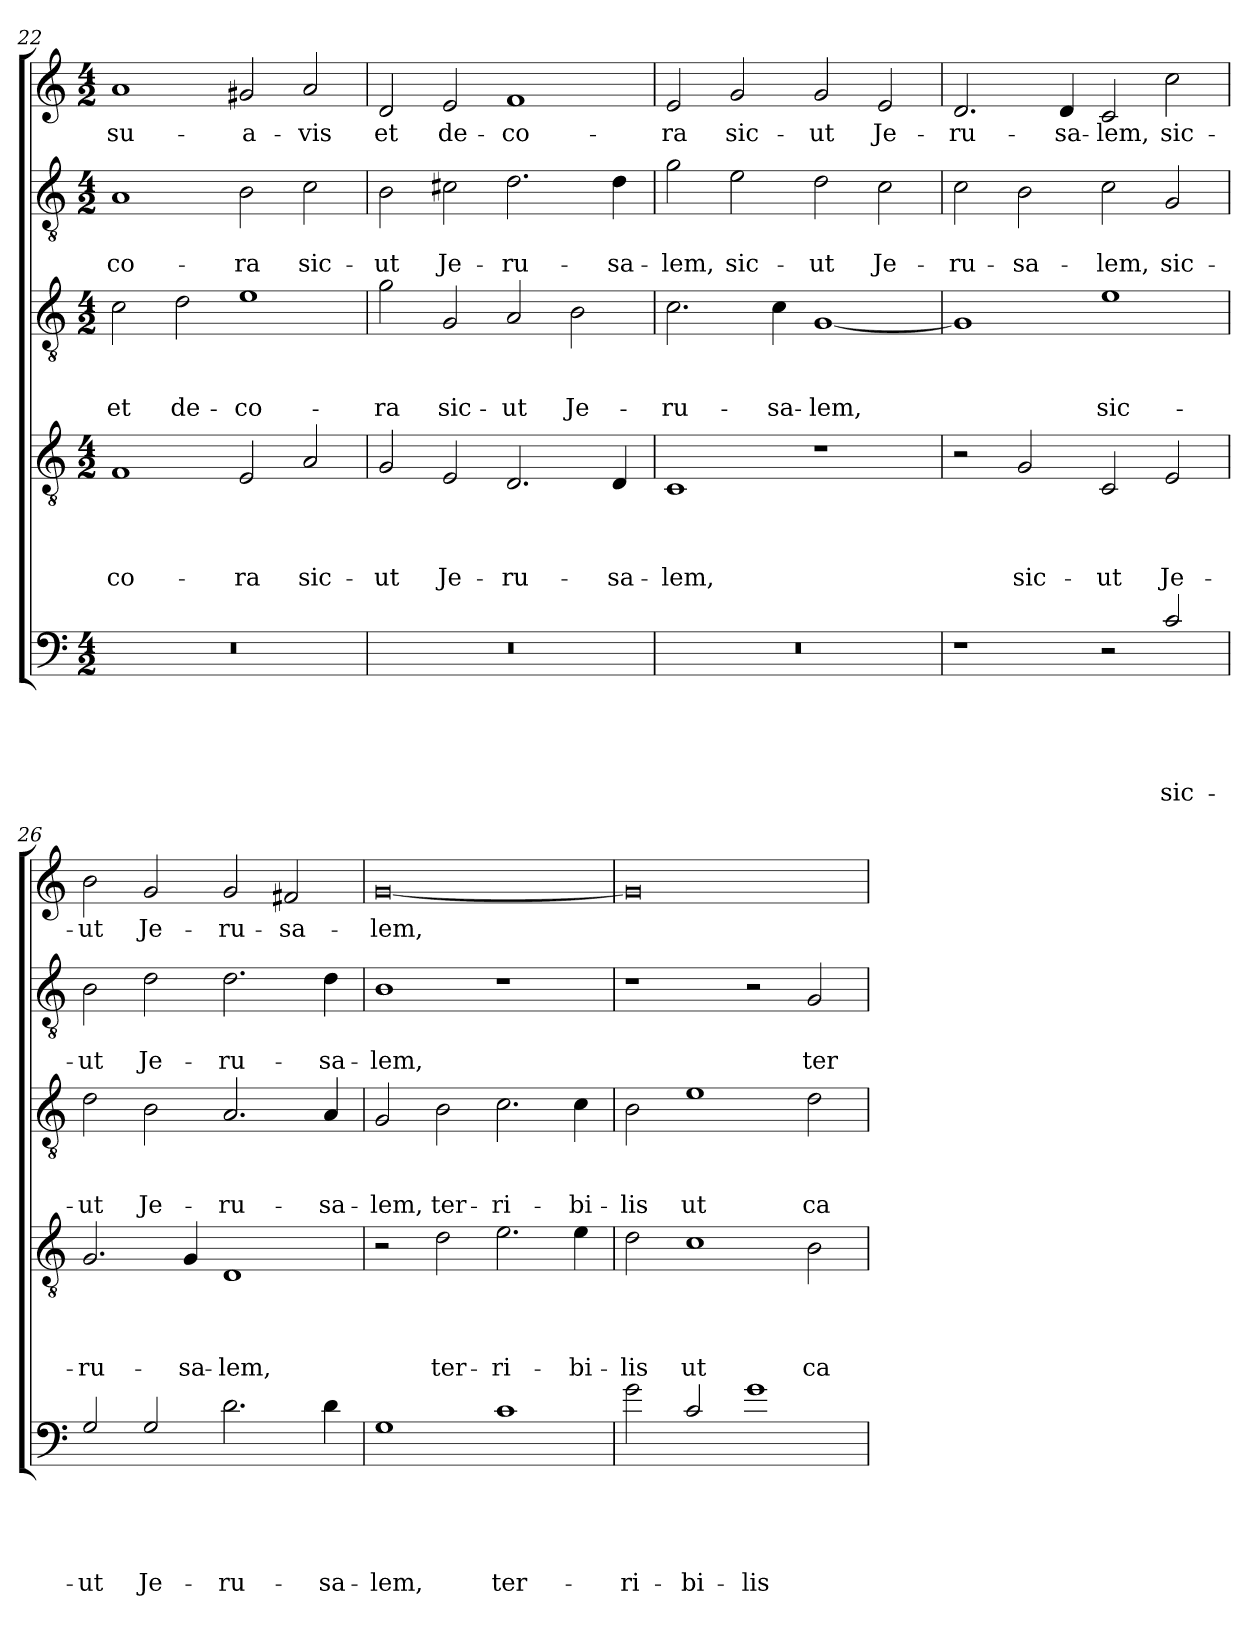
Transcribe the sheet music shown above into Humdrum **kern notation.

**kern	**text	**text	**text	**text	**text	**kern	**text	**text	**text	**text	**kern	**text	**text	**text	**kern	**text	**text	**kern	**text
*part5	*part5	*part5	*part5	*part5	*part5	*part4	*part4	*part4	*part4	*part4	*part3	*part3	*part3	*part3	*part2	*part2	*part2	*part1	*part1
*staff5	*staff5	*staff5	*staff5	*staff5	*staff5	*staff4	*staff4	*staff4	*staff4	*staff4	*staff3	*staff3	*staff3	*staff3	*staff2	*staff2	*staff2	*staff1	*staff1
*clefF4	*	*	*	*	*	*clefGv2	*	*	*	*	*clefGv2	*	*	*	*clefGv2	*	*	*clefG2	*
*ITrd8c14	*	*	*	*	*	*	*	*	*	*	*	*	*	*	*	*	*	*	*
*k[]	*	*	*	*	*	*k[]	*	*	*	*	*k[]	*	*	*	*k[]	*	*	*k[]	*
*C:	*	*	*	*	*	*C:	*	*	*	*	*C:	*	*	*	*C:	*	*	*C:	*
*M4/2	*	*	*	*	*	*M4/2	*	*	*	*	*M4/2	*	*	*	*M4/2	*	*	*M4/2	*
=22	=22	=22	=22	=22	=22	=22	=22	=22	=22	=22	=22	=22	=22	=22	=22	=22	=22	=22	=22
!	!	!	!	!	!	!	!	!	!	!LO:LY:b	!	!	!	!LO:LY:b	!	!	!LO:LY:b	!	!LO:LY:b
0r	.	.	.	.	.	1F	.	.	.	-co-	2c\	.	.	et	1A	.	-co-	1a	su-
!	!	!	!	!	!	!	!	!	!	!	!	!	!	!LO:LY:b	!	!	!	!	!
.	.	.	.	.	.	.	.	.	.	.	2d\	.	.	de-	.	.	.	.	.
!	!	!	!	!	!	!	!	!	!	!LO:LY:b	!	!	!	!LO:LY:b	!	!	!LO:LY:b	!	!LO:LY:b
.	.	.	.	.	.	2E/	.	.	.	-ra	1e	.	.	-co-	2B\	.	-ra	2g#X/	-a-
!	!	!	!	!	!	!	!	!	!	!LO:LY:b	!	!	!	!	!	!	!LO:LY:b	!	!LO:LY:b
.	.	.	.	.	.	2A/	.	.	.	sic-	.	.	.	.	2c\	.	sic-	2a/	-vis
=23	=23	=23	=23	=23	=23	=23	=23	=23	=23	=23	=23	=23	=23	=23	=23	=23	=23	=23	=23
!	!	!	!	!	!	!	!	!	!	!LO:LY:b	!	!	!	!LO:LY:b	!	!	!LO:LY:b	!	!LO:LY:b
0r	.	.	.	.	.	2G/	.	.	.	-ut	2g\	.	.	-ra	2B\	.	-ut	2d/	et
!	!	!	!	!	!	!	!	!	!	!LO:LY:b	!	!	!	!LO:LY:b	!	!	!LO:LY:b	!	!LO:LY:b
.	.	.	.	.	.	2E/	.	.	.	Je-	2G/	.	.	sic-	2c#X\	.	Je-	2e/	de-
!	!	!	!	!	!	!	!	!	!	!LO:LY:b	!	!	!	!LO:LY:b	!	!	!LO:LY:b	!	!LO:LY:b
.	.	.	.	.	.	2.D/	.	.	.	-ru-	2A/	.	.	-ut	2.d\	.	-ru-	1f	-co-
!	!	!	!	!	!	!	!	!	!	!	!	!	!	!LO:LY:b	!	!	!	!	!
.	.	.	.	.	.	.	.	.	.	.	2B\	.	.	Je-	.	.	.	.	.
!	!	!	!	!	!	!	!	!	!	!LO:LY:b	!	!	!	!	!	!	!LO:LY:b	!	!
.	.	.	.	.	.	4D/	.	.	.	-sa-	.	.	.	.	4d\	.	-sa-	.	.
=24	=24	=24	=24	=24	=24	=24	=24	=24	=24	=24	=24	=24	=24	=24	=24	=24	=24	=24	=24
!	!	!	!	!	!	!	!	!	!	!LO:LY:b	!	!	!	!LO:LY:b	!	!	!LO:LY:b	!	!LO:LY:b
0r	.	.	.	.	.	1C	.	.	.	-lem,	2.c\	.	.	-ru-	2g\	.	-lem,	2e/	-ra
!	!	!	!	!	!	!	!	!	!	!	!	!	!	!	!	!	!LO:LY:b	!	!LO:LY:b
.	.	.	.	.	.	.	.	.	.	.	.	.	.	.	2e\	.	sic-	2g/	sic-
!	!	!	!	!	!	!	!	!	!	!	!	!	!	!LO:LY:b	!	!	!	!	!
.	.	.	.	.	.	.	.	.	.	.	4c\	.	.	-sa-	.	.	.	.	.
!	!	!	!	!	!	!	!	!	!	!	!	!	!	!LO:LY:b	!	!	!LO:LY:b	!	!LO:LY:b
.	.	.	.	.	.	1r	.	.	.	.	[1G	.	.	-lem,	2d\	.	-ut	2g/	-ut
!	!	!	!	!	!	!	!	!	!	!	!	!	!	!	!	!	!LO:LY:b	!	!LO:LY:b
.	.	.	.	.	.	.	.	.	.	.	.	.	.	.	2c\	.	Je-	2e/	Je-
!!LO:PB:g=z
=25	=25	=25	=25	=25	=25	=25	=25	=25	=25	=25	=25	=25	=25	=25	=25	=25	=25	=25	=25
!	!	!	!	!	!	!	!	!	!	!	!	!	!	!	!	!	!LO:LY:b	!	!LO:LY:b
1r	.	.	.	.	.	2r	.	.	.	.	1G]	.	.	.	2c\	.	-ru-	2.d/	-ru-
!	!	!	!	!	!	!	!	!	!	!LO:LY:b	!	!	!	!	!	!	!LO:LY:b	!	!
.	.	.	.	.	.	2G/	.	.	.	sic-	.	.	.	.	2B\	.	-sa-	.	.
!	!	!	!	!	!	!	!	!	!	!	!	!	!	!	!	!	!	!	!LO:LY:b
.	.	.	.	.	.	.	.	.	.	.	.	.	.	.	.	.	.	4d/	-sa-
!	!	!	!	!	!	!	!	!	!	!LO:LY:b	!	!	!	!LO:LY:b	!	!	!LO:LY:b	!	!LO:LY:b
2r	.	.	.	.	.	2C/	.	.	.	-ut	1e	.	.	sic-	2c\	.	-lem,	2c/	-lem,
!	!	!	!	!	!LO:LY:b	!	!	!	!	!LO:LY:b	!	!	!	!	!	!	!LO:LY:b	!	!LO:LY:b
2C/	.	.	.	.	sic-	2E/	.	.	.	Je-	.	.	.	.	2G/	.	sic-	2cc\	sic-
=26	=26	=26	=26	=26	=26	=26	=26	=26	=26	=26	=26	=26	=26	=26	=26	=26	=26	=26	=26
!	!	!	!	!	!LO:LY:b	!	!	!	!	!LO:LY:b	!	!	!	!LO:LY:b	!	!	!LO:LY:b	!	!LO:LY:b
2GG/	.	.	.	.	-ut	2.G/	.	.	.	-ru-	2d\	.	.	-ut	2B\	.	-ut	2b\	-ut
!	!	!	!	!	!LO:LY:b	!	!	!	!	!	!	!	!	!LO:LY:b	!	!	!LO:LY:b	!	!LO:LY:b
2GG/	.	.	.	.	Je-	.	.	.	.	.	2B\	.	.	Je-	2d\	.	Je-	2g/	Je-
!	!	!	!	!	!	!	!	!	!	!LO:LY:b	!	!	!	!	!	!	!	!	!
.	.	.	.	.	.	4G/	.	.	.	-sa-	.	.	.	.	.	.	.	.	.
!	!	!	!	!	!LO:LY:b	!	!	!	!	!LO:LY:b	!	!	!	!LO:LY:b	!	!	!LO:LY:b	!	!LO:LY:b
2.D\	.	.	.	.	-ru-	1D	.	.	.	-lem,	2.A/	.	.	-ru-	2.d\	.	-ru-	2g/	-ru-
!	!	!	!	!	!	!	!	!	!	!	!	!	!	!	!	!	!	!	!LO:LY:b
.	.	.	.	.	.	.	.	.	.	.	.	.	.	.	.	.	.	2f#X/	-sa-
!	!	!	!	!	!LO:LY:b	!	!	!	!	!	!	!	!	!LO:LY:b	!	!	!LO:LY:b	!	!
4D\	.	.	.	.	-sa-	.	.	.	.	.	4A/	.	.	-sa-	4d\	.	-sa-	.	.
=27	=27	=27	=27	=27	=27	=27	=27	=27	=27	=27	=27	=27	=27	=27	=27	=27	=27	=27	=27
!	!	!	!	!	!LO:LY:b	!	!	!	!	!	!	!	!	!LO:LY:b	!	!	!LO:LY:b	!	!LO:LY:b
1GG	.	.	.	.	-lem,	2r	.	.	.	.	2G/	.	.	-lem,	1B	.	-lem,	[0g	-lem,
!	!	!	!	!	!	!	!	!	!	!LO:LY:b	!	!	!	!LO:LY:b	!	!	!	!	!
.	.	.	.	.	.	2d\	.	.	.	ter-	2B\	.	.	ter-	.	.	.	.	.
!	!	!	!	!	!LO:LY:b	!	!	!	!	!LO:LY:b	!	!	!	!LO:LY:b	!	!	!	!	!
1C	.	.	.	.	ter-	2.e\	.	.	.	-ri-	2.c\	.	.	-ri-	1r	.	.	.	.
!	!	!	!	!	!	!	!	!	!	!LO:LY:b	!	!	!	!LO:LY:b	!	!	!	!	!
.	.	.	.	.	.	4e\	.	.	.	-bi-	4c\	.	.	-bi-	.	.	.	.	.
=28	=28	=28	=28	=28	=28	=28	=28	=28	=28	=28	=28	=28	=28	=28	=28	=28	=28	=28	=28
!	!	!	!	!	!LO:LY:b	!	!	!	!	!LO:LY:b	!	!	!	!LO:LY:b	!	!	!	!	!
2G\	.	.	.	.	-ri-	2d\	.	.	.	-lis	2B\	.	.	-lis	1r	.	.	0g]	.
!	!	!	!	!	!LO:LY:b	!	!	!	!	!LO:LY:b	!	!	!	!LO:LY:b	!	!	!	!	!
2C/	.	.	.	.	-bi-	1c	.	.	.	ut	1e	.	.	ut	.	.	.	.	.
!	!	!	!	!	!LO:LY:b	!	!	!	!	!	!	!	!	!	!	!	!	!	!
1G	.	.	.	.	-lis	.	.	.	.	.	.	.	.	.	2r	.	.	.	.
!	!	!	!	!	!	!	!	!	!	!LO:LY:b	!	!	!	!LO:LY:b	!	!	!LO:LY:b	!	!
.	.	.	.	.	.	2B\	.	.	.	ca-	2d\	.	.	ca-	2G/	.	ter-	.	.
=	=	=	=	=	=	=	=	=	=	=	=	=	=	=	=	=	=	=	=
*-	*-	*-	*-	*-	*-	*-	*-	*-	*-	*-	*-	*-	*-	*-	*-	*-	*-	*-	*-
